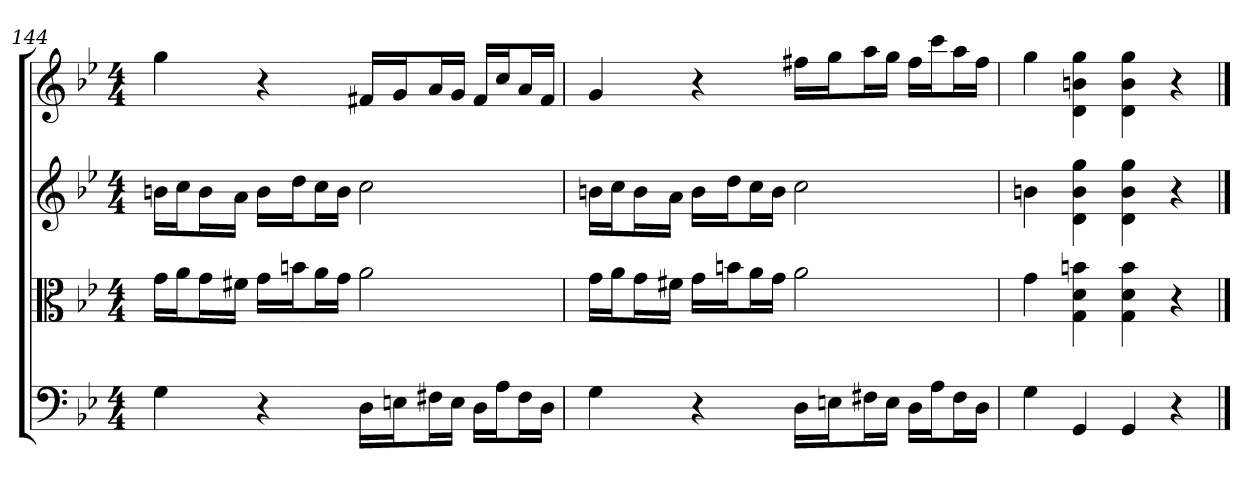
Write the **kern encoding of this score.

**kern	**kern	**kern	**kern
*part4	*part3	*part2	*part1
*staff4	*staff3	*staff2	*staff1
*clefF4	*clefC3	*	*
*k[b-e-]	*k[b-e-]	*k[b-e-]	*k[b-e-]
*g:	*g:	*g:	*g:
*M4/4	*M4/4	*M4/4	*M4/4
=144	=144	=144	=144
4G	16g\LL	16bnLL	4gg
.	16a\J	16ccJ	.
.	16g\L	16bL	.
.	16f#X\JJ	16aJJ	.
4r	16g\LL	16bLL	4r
.	16bn\J	16ddJ	.
.	16a\L	16ccL	.
.	16g\JJ	16bJJ	.
16D\LL	2a	2cc	16f#XLL
16En\J	.	.	16gJ
16F#X\L	.	.	16aL
16E\JJ	.	.	16gJJ
16D\LL	.	.	16f#LL
16A\J	.	.	16ccJ
16F#\L	.	.	16aL
16D\JJ	.	.	16f#JJ
=145	=145	=145	=145
4G	16g\LL	16bnLL	4g
.	16a\J	16ccJ	.
.	16g\L	16bL	.
.	16f#X\JJ	16aJJ	.
4r	16g\LL	16bLL	4r
.	16bn\J	16ddJ	.
.	16a\L	16ccL	.
.	16g\JJ	16bJJ	.
16D\LL	2a	2cc	16ff#XLL
16En\J	.	.	16ggJ
16F#X\L	.	.	16aaL
16E\JJ	.	.	16ggJJ
16D\LL	.	.	16ff#LL
16A\J	.	.	16cccJ
16F#\L	.	.	16aaL
16D\JJ	.	.	16ff#JJ
=146	=146	=146	=146
4G	4g	4bn	4gg
4GG	4G 4d 4bn	4d 4b 4gg	4d 4bn 4gg
4GG	4G 4d 4b	4d 4b 4gg	4d 4b 4gg
4r	4r	4r	4r
==	==	==	==
*-	*-	*-	*-
